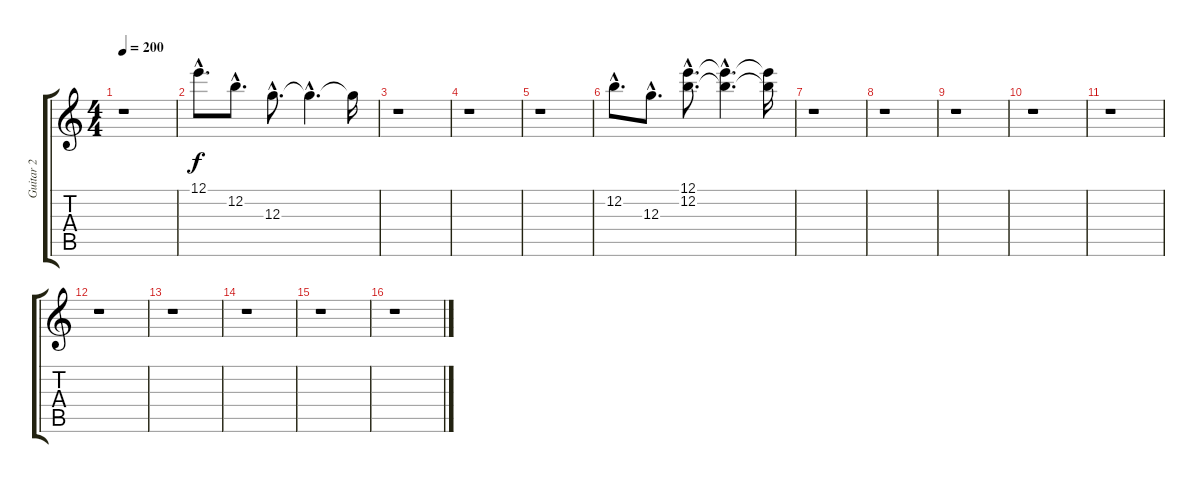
\track ("Guitar 2" "Guitar 2") {instrument distortionguitar}
\staff {score tabs}
\tuning (E4 B3 G3 D3 A2 E2) {hide}
\ts (4 4)
\tempo 200
\clef g2
\ks c
r.1{dy f} |
12.1{hac}.8{d} 12.2{hac}.8{d} 12.3{hac}.8{d} 12.3{hac t}.4{d} 12.3{t}.16 |
r.1 |
r.1 |
r.1 |
12.2{hac}.8{d} 12.3{hac}.8{d} (12.1{hac} 12.2{hac}).8{d} (12.1{hac t} 12.2{hac t}).4{d} (12.1{t} 12.2{t}).16 |
r.1 |
r.1 |
r.1 |
r.1 |
r.1 |
r.1 |
r.1 |
r.1 |
r.1 |
r.1
